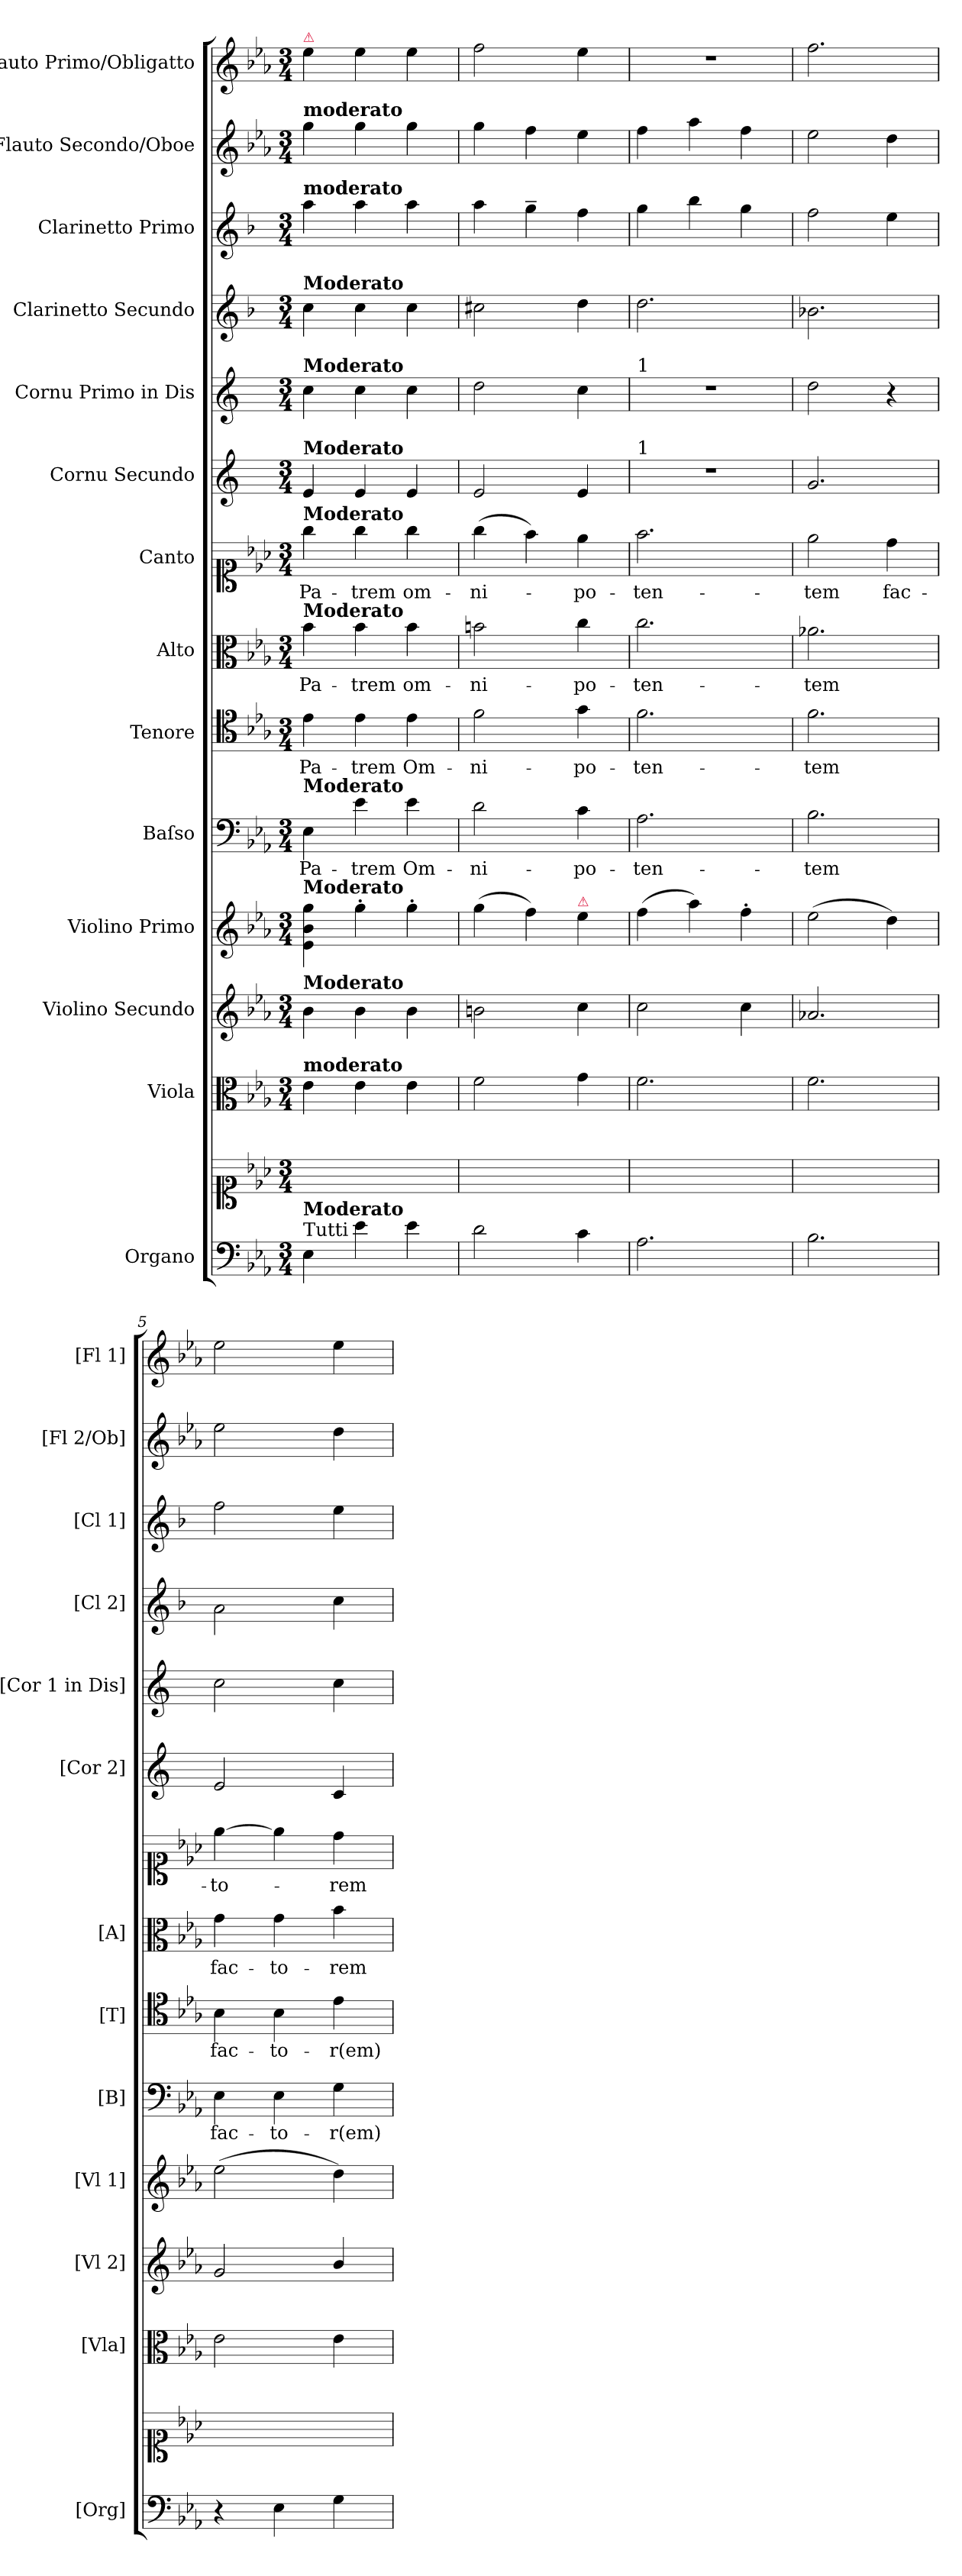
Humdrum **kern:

**kern	**kern	**kern	**dynam	**kern	**kern	**kern	**text	**kern	**text	**kern	**text	**kern	**text	**kern	**kern	**kern	**kern	**kern	**kern
*part14	*part14	*part13	*part13	*part12	*part11	*part10	*part10	*part9	*part9	*part8	*part8	*part7	*part7	*part6	*part5	*part4	*part3	*part2	*part1
*staff15	*staff14	*staff13	*staff13	*staff12	*staff11	*staff10	*staff10	*staff9	*staff9	*staff8	*staff8	*staff7	*staff7	*staff6	*staff5	*staff4	*staff3	*staff2	*staff1
*I"Organo	*	*I"Viola	*	*I"Violino Secundo	*I"Violino Primo	*I"Baſso	*	*I"Tenore	*	*I"Alto	*	*I"Canto	*	*I"Cornu Secundo	*I"Cornu Primo in Dis	*I"Clarinetto Secundo	*I"Clarinetto Primo	*I"Flauto Secondo/Oboe	*I"Flauto Primo/Obligatto
*I'[Org]	*	*I'[Vla]	*	*I'[Vl 2]	*I'[Vl 1]	*I'[B]	*	*I'[T]	*	*I'[A]	*	*	*	*I'[Cor 2]	*I'[Cor 1 in Dis]	*I'[Cl 2]	*I'[Cl 1]	*I'[Fl 2/Ob]	*I'[Fl 1]
*clefF4	*clefC1	*clefC3	*	*clefG2	*clefG2	*clefF4	*	*clefC4	*	*clefC3	*	*clefC1	*	*clefG2	*clefG2	*clefG2	*clefG2	*clefG2	*clefG2
*	*	*	*	*	*	*	*	*	*	*	*	*	*	*ITrd-2c-3	*ITrd-2c-3	*ITrd1c2	*ITrd1c2	*	*
*k[b-e-a-]	*k[b-e-a-]	*k[b-e-a-]	*	*k[b-e-a-]	*k[b-e-a-]	*k[b-e-a-]	*	*k[b-e-a-]	*	*k[b-e-a-]	*	*k[b-e-a-]	*	*k[b-e-a-]	*k[b-e-a-]	*k[b-e-a-]	*k[b-e-a-]	*k[b-e-a-]	*k[b-e-a-]
*E-:	*E-:	*E-:	*	*E-:	*E-:	*E-:	*	*E-:	*	*E-:	*	*E-:	*	*E-:	*E-:	*E-:	*E-:	*E-:	*E-:
*M3/4	*M3/4	*M3/4	*	*M3/4	*M3/4	*M3/4	*	*M3/4	*	*M3/4	*	*M3/4	*	*M3/4	*M3/4	*M3/4	*M3/4	*M3/4	*M3/4
=1	=1	=1	=1	=1	=1	=1	=1	=1	=1	=1	=1	=1	=1	=1	=1	=1	=1	=1	=1
!	!	!	!	!	!	!	!	!	!	!	!	!	!	!	!	!	!	!	!LO:TX:a:color=crimson:t=⚠
!	!	!	!	!	!	!	!	!	!	!	!	!	!	!	!	!	!	!LO:TX:a:B:t=moderato	!
!	!	!	!	!	!	!	!	!	!	!	!	!	!	!	!	!	!LO:TX:a:B:t=moderato	!	!
!	!	!	!	!	!	!	!	!	!	!	!	!	!	!	!	!LO:TX:a:B:t=Moderato	!	!	!
!	!	!	!	!	!	!	!	!	!	!	!	!	!	!	!LO:TX:a:B:t=Moderato	!	!	!	!
!	!	!	!	!	!	!	!	!	!	!	!	!	!	!LO:TX:a:B:t=Moderato	!	!	!	!	!
!	!	!	!	!	!	!	!	!	!	!	!	!LO:TX:a:B:t=Moderato	!	!	!	!	!	!	!
!	!	!	!	!	!	!	!	!	!	!LO:TX:a:B:t=Moderato	!	!	!	!	!	!	!	!	!
!	!	!	!	!	!	!LO:TX:a:B:t=Moderato	!	!	!	!	!	!	!	!	!	!	!	!	!
!	!	!	!	!	!LO:TX:a:B:t=Moderato	!	!	!	!	!	!	!	!	!	!	!	!	!	!
!	!	!	!	!LO:TX:a:B:t=Moderato	!	!	!	!	!	!	!	!	!	!	!	!	!	!	!
!	!	!LO:TX:a:B:t=moderato	!	!	!	!	!	!	!	!	!	!	!	!	!	!	!	!	!
!LO:TX:a:t=Tutti	!	!	!	!	!	!	!	!	!	!	!	!	!	!	!	!	!	!	!
!LO:TX:a:B:t=Moderato	!	!	!	!	!	!	!	!	!	!	!	!	!	!	!	!	!	!	!
!	!	!	!LO:DY:a	!	!	!	!	!	!	!	!	!	!	!	!	!	!	!	!
4E-\	2.ryy	4e-\	for	4b-\	4e-\ 4b-\ 4gg\	4E-\	Pa-	4e-\	Pa-	4b-\	Pa-	4gg\	Pa-	4g/	4ee-\	4b-\	4gg\	4gg\	4ee-\
4e-\	.	4e-\	.	4b-\	4gg'>\	4e-\	-trem	4e-\	-trem	4b-\	-trem	4gg\	-trem	4g/	4ee-\	4b-\	4gg\	4gg\	4ee-\
4e-\	.	4e-\	.	4b-\	4gg'>\	4e-\	Om-	4e-\	Om-	4b-\	om-	4gg\	om-	4g/	4ee-\	4b-\	4gg\	4gg\	4ee-\
=2	=2	=2	=2	=2	=2	=2	=2	=2	=2	=2	=2	=2	=2	=2	=2	=2	=2	=2	=2
2d\	2.ryy	2f\	.	2bn\	(>4gg\	2d\	-ni-	2f\	-ni-	2bn\	-ni-	(>4gg\	-ni-	2g/	2ff\	2bn\	4gg\	4gg\	2ff\
.	.	.	.	.	4ff\)	.	.	.	.	.	.	4ff\)	.	.	.	.	4ff~>\	4ff\	.
!	!	!	!	!	!LO:TX:a:color=crimson:t=⚠	!	!	!	!	!	!	!	!	!	!	!	!	!	!
4c\	.	4g\	.	4cc\	4ee-\	4c\	-po-	4g\	-po-	4cc\	-po-	4ee-\	-po-	4g/	4ee-\	4cc\	4ee-\	4ee-\	4ee-\
=3	=3	=3	=3	=3	=3	=3	=3	=3	=3	=3	=3	=3	=3	=3	=3	=3	=3	=3	=3
!	!	!	!	!	!	!	!	!	!	!	!	!	!	!	!LO:TX:a:t=1	!	!	!	!
!	!	!	!	!	!	!	!	!	!	!	!	!	!	!LO:TX:a:t=1	!	!	!	!	!
2.A-\	2.ryy	2.f\	.	2cc\	(>4ff\	2.A-\	-ten-	2.f\	-ten-	2.cc\	-ten-	2.ff\	-ten-	2.r	2.r	2.cc\	4ff\	4ff\	2.r
.	.	.	.	.	4aa-\)	.	.	.	.	.	.	.	.	.	.	.	4aa-\	4aa-\	.
.	.	.	.	4cc\	4ff'>\	.	.	.	.	.	.	.	.	.	.	.	4ff\	4ff\	.
=4	=4	=4	=4	=4	=4	=4	=4	=4	=4	=4	=4	=4	=4	=4	=4	=4	=4	=4	=4
2.B-\	2.ryy	2.f\	.	2.a-X/	(>2ee-\	2.B-\	-tem	2.f\	-tem	2.a-X\	-tem	2ee-\	-tem	2.b-/	2ff\	2.a-X\	2ee-\	2ee-\	2.ff\
.	.	.	.	.	4dd\)	.	.	.	.	.	.	4dd\	fac-	.	4r	.	4dd\	4dd\	.
=5	=5	=5	=5	=5	=5	=5	=5	=5	=5	=5	=5	=5	=5	=5	=5	=5	=5	=5	=5
4r	2.ryy	2e-\	.	2g/	(>2ee-\	4E-\	fac-	4B-\	fac-	4g\	fac-	[4ee-\	-to-	2g/	2ee-\	2g\	2ee-\	2ee-\	2ee-\
4E-\	.	.	.	.	.	4E-\	-to-	4B-\	-to-	4g\	-to-	4ee-\]	.	.	.	.	.	.	.
4G\	.	4e-\	.	4b-/	4dd\)	4G\	-r(em)	4e-\	-r(em)	4b-\	-rem	4dd\	-rem	4e-/	4ee-\	4b-\	4dd\	4dd\	4ee-\
=	=	=	=	=	=	=	=	=	=	=	=	=	=	=	=	=	=	=	=
*-	*-	*-	*-	*-	*-	*-	*-	*-	*-	*-	*-	*-	*-	*-	*-	*-	*-	*-	*-
